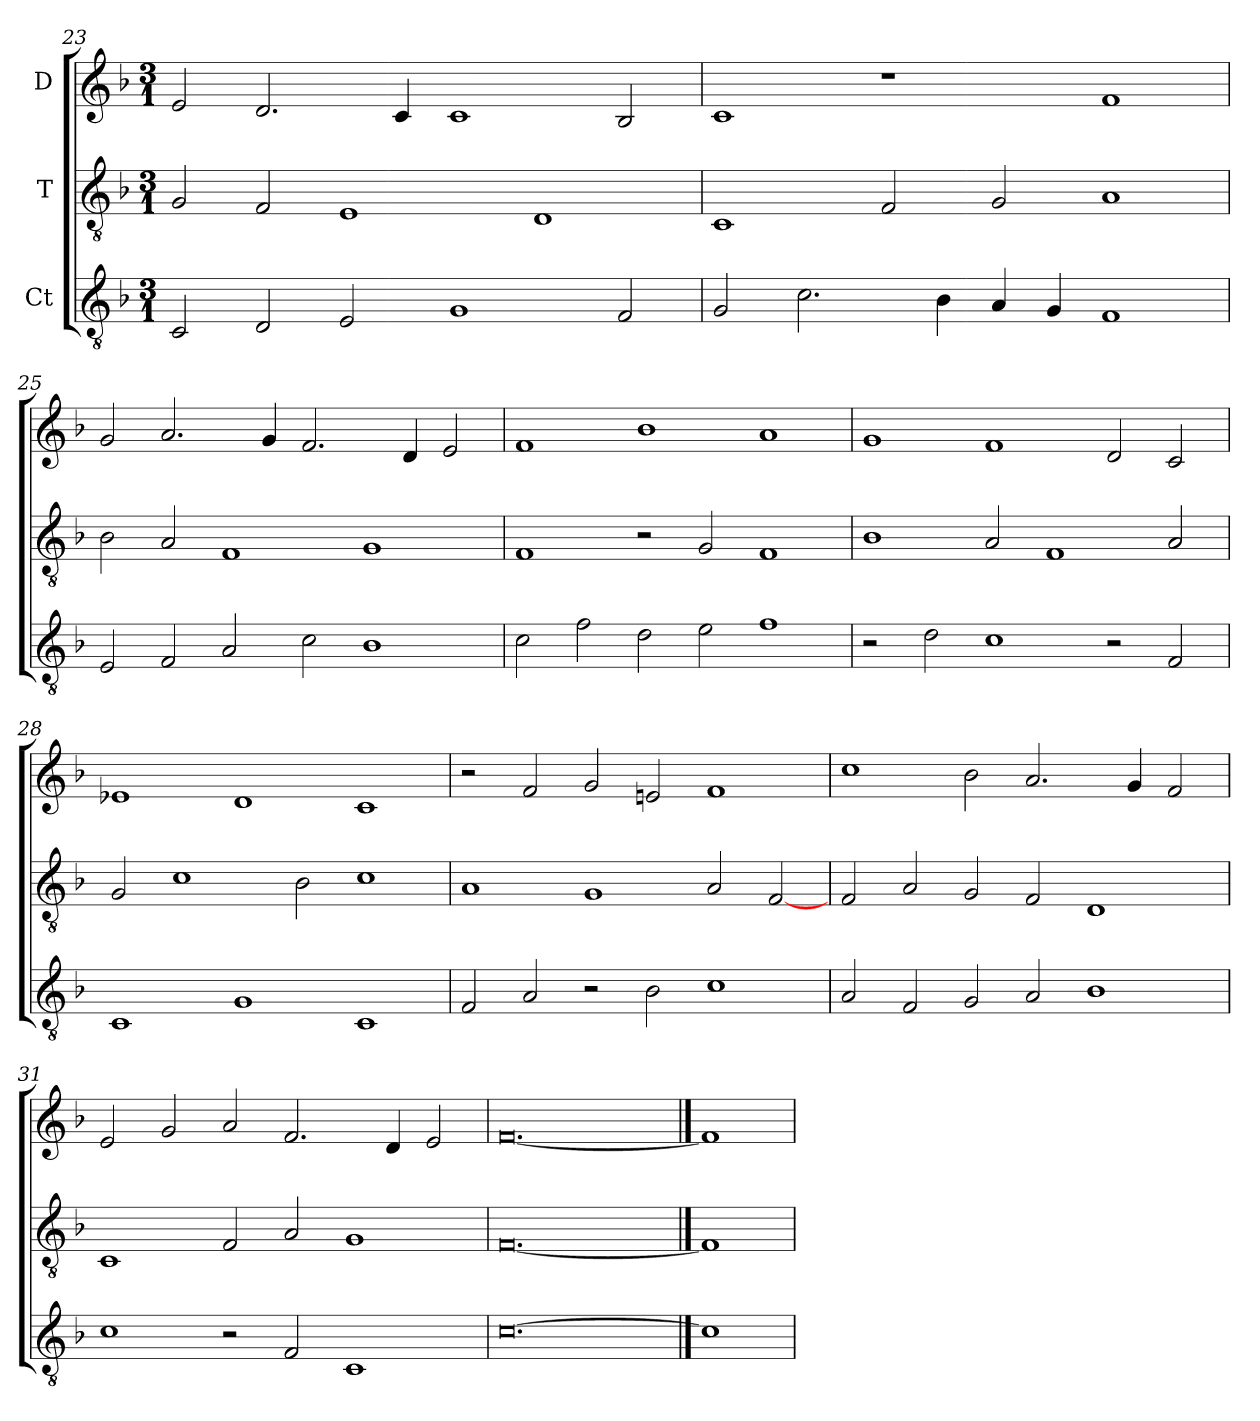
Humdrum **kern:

**kern	**kern	**kern
*part3	*part2	*part1
*staff3	*staff2	*staff1
*I"Ct	*I"T	*I"D
*clefGv2	*clefGv2	*clefG2
*ITrd7c12	*ITrd7c12	*
*k[b-]	*k[b-]	*k[b-]
*F:	*F:	*F:
*M3/1	*M3/1	*M3/1
=23	=23	=23
2CCi/	2GGi/	2ei/
2DDi/	2FFi/	2.di/
2EEi/	1EEi/	.
.	.	4ci/
1GGi/	.	1ci/
.	1DDi/	.
2FFi/	.	2B-i/
!!LO:LB:g=z
=24	=24	=24
2GGi/	1CCi/	1ci/
2.Ci\	.	.
.	2FFi/	1r
4BB-i\	.	.
4AAi/	2GGi/	.
4GGi/	.	.
1FFi/	1AAi/	1fi/
=25	=25	=25
2EEi/	2BB-i\	2gi/
2FFi/	2AAi/	2.ai/
2AAi/	1FFi/	.
.	.	4gi/
2Ci\	.	2.fi/
1BB-i/	1GGi/	.
.	.	4di/
.	.	2ei/
=26	=26	=26
2Ci\	1FFi/	1fi/
2Fi\	.	.
2Di\	2r	1b-i/
2Ei\	2GGi/	.
1Fi\	1FFi/	1ai/
=27	=27	=27
2r	1BB-i/	1gi/
2Di\	.	.
1Ci\	2AAi/	1fi/
.	1FFi/	.
2r	.	2di/
2FFi/	2AAi/	2ci/
!!LO:LB:g=z
=28	=28	=28
1CCi/	2GGi/	1e-Xi/
.	1Ci\	.
1GGi/	.	1di/
.	2BB-i\	.
1CCi/	1Ci\	1ci/
=29	=29	=29
2FFi/	1AAi/	2r
2AAi/	.	2fi/
2r	1GGi/	2gi/
2BB-i\	.	2eni/
1Ci\	2AAi/	1fi/
.	[2FFi/	.
=30	=30	=30
2AAi/	2FFi/	1cci\
2FFi/	2AAi/	.
2GGi/	2GGi/	2b-i\
2AAi/	2FFi/	2.ai/
1BB-i/	1DDi/	.
.	.	4gi/
.	.	2fi/
=31	=31	=31
1Ci\	1CCi/	2ei/
.	.	2gi/
2r	2FFi/	2ai/
2FFi/	2AAi/	2.fi/
1CCi/	1GGi/	.
.	.	4di/
.	.	2ei/
=32	=32	=32
[0.Ci\	[0.FFi/	[0.fi/
==33	==33	==33
1Ci\]	1FFi/]	1fi/]
=	=	=
*-	*-	*-
